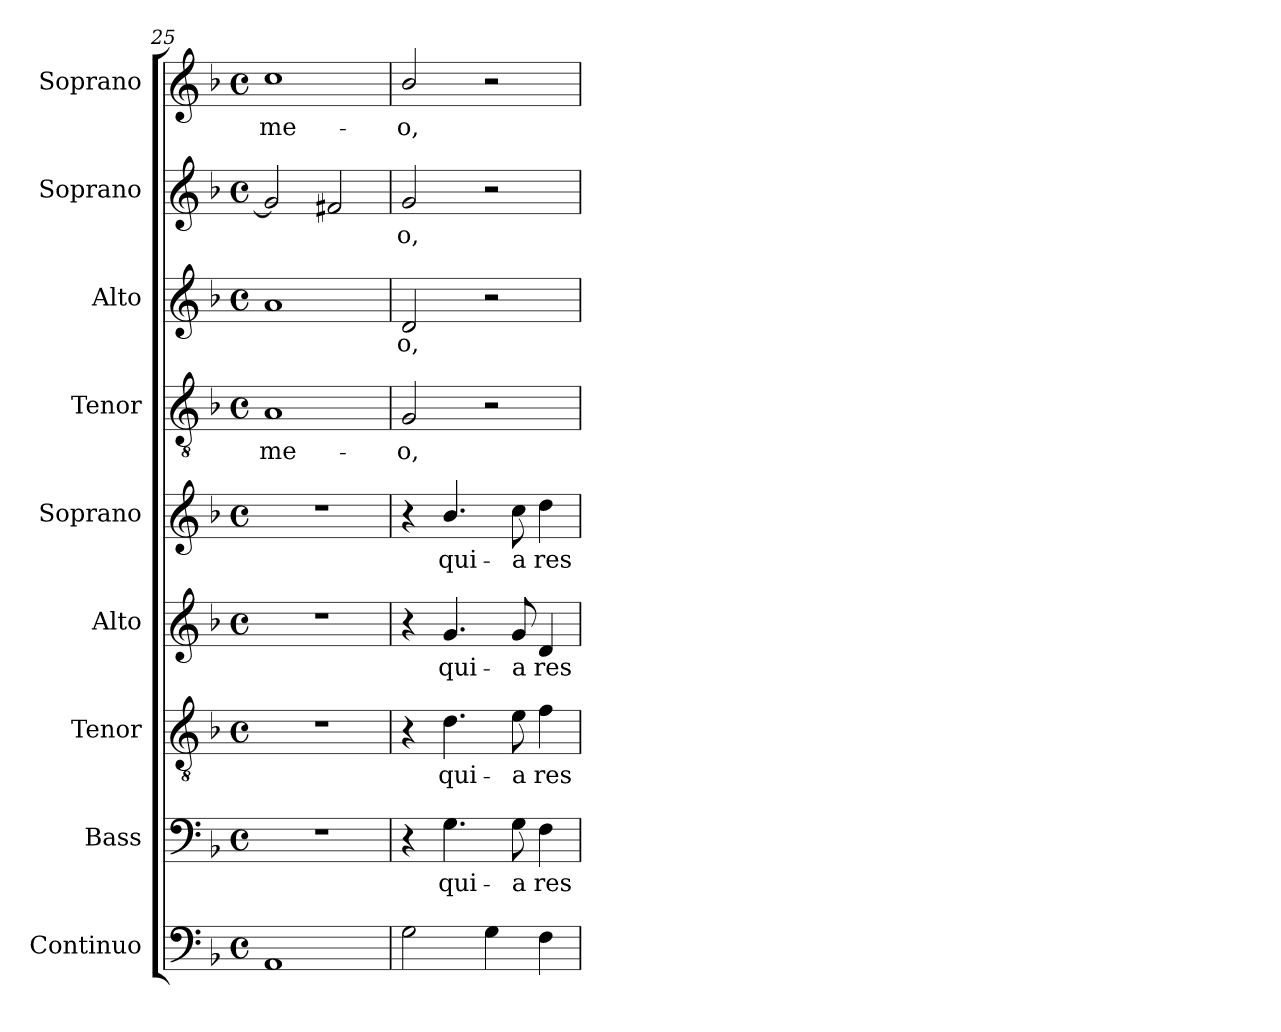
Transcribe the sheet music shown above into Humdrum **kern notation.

**kern	**kern	**text	**kern	**text	**kern	**text	**kern	**text	**kern	**text	**kern	**text	**kern	**text	**kern	**text
*part9	*part8	*part8	*part7	*part7	*part6	*part6	*part5	*part5	*part4	*part4	*part3	*part3	*part2	*part2	*part1	*part1
*staff9	*staff8	*staff8	*staff7	*staff7	*staff6	*staff6	*staff5	*staff5	*staff4	*staff4	*staff3	*staff3	*staff2	*staff2	*staff1	*staff1
*I"Continuo	*I"Bass	*	*I"Tenor	*	*I"Alto	*	*I"Soprano	*	*I"Tenor	*	*I"Alto	*	*I"Soprano	*	*I"Soprano	*
*I'Cont.	*I'B.	*	*I'T.	*	*I'A.	*	*I'S.	*	*I'T.	*	*I'A.	*	*I'S.	*	*I'S.	*
*clefF4	*clefF4	*	*clefGv2	*	*clefG2	*	*clefG2	*	*clefGv2	*	*clefG2	*	*clefG2	*	*clefG2	*
*	*	*	*ITrd7c12	*	*	*	*	*	*ITrd7c12	*	*	*	*	*	*	*
*k[b-]	*k[b-]	*	*k[b-]	*	*k[b-]	*	*k[b-]	*	*k[b-]	*	*k[b-]	*	*k[b-]	*	*k[b-]	*
*F:	*F:	*	*F:	*	*F:	*	*F:	*	*F:	*	*F:	*	*F:	*	*F:	*
*M4/4	*M4/4	*	*M4/4	*	*M4/4	*	*M4/4	*	*M4/4	*	*M4/4	*	*M4/4	*	*M4/4	*
*met(c)	*met(c)	*	*met(c)	*	*met(c)	*	*met(c)	*	*met(c)	*	*met(c)	*	*met(c)	*	*met(c)	*
=25	=25	=25	=25	=25	=25	=25	=25	=25	=25	=25	=25	=25	=25	=25	=25	=25
!	!	!	!	!	!	!	!	!	!	!LO:LY:b:color=#000000	!	!	!	!	!	!
!	!	!	!	!	!	!	!	!	!	!	!	!	!	!	!	!LO:LY:b:color=#000000
1AAi	1r	.	1r	.	1r	.	1r	.	1AAi	me-	1ai	.	2gi/]	.	1cci	me-
.	.	.	.	.	.	.	.	.	.	.	.	.	2f#Xi/	.	.	.
!!LO:LB:g=z
=26	=26	=26	=26	=26	=26	=26	=26	=26	=26	=26	=26	=26	=26	=26	=26	=26
!	!	!	!	!	!	!	!	!	!	!LO:LY:b:color=#000000	!	!	!	!	!	!
!	!	!	!	!	!	!	!	!	!	!	!	!LO:LY:b:color=#000000	!	!	!	!
!	!	!	!	!	!	!	!	!	!	!	!	!	!	!LO:LY:b:color=#000000	!	!
!	!	!	!	!	!	!	!	!	!	!	!	!	!	!	!	!LO:LY:b:color=#000000
2Gi\	4r	.	4r	.	4r	.	4r	.	2GGi/	-o,	2di/	-o,	2gi/	-o,	2b-i/	-o,
!	!	!LO:LY:b:color=#000000	!	!	!	!	!	!	!	!	!	!	!	!	!	!
!	!	!	!	!LO:LY:b:color=#000000	!	!	!	!	!	!	!	!	!	!	!	!
!	!	!	!	!	!	!LO:LY:b:color=#000000	!	!	!	!	!	!	!	!	!	!
!	!	!	!	!	!	!	!	!LO:LY:b:color=#000000	!	!	!	!	!	!	!	!
.	4.Gi\	qui-	4.Di\	qui-	4.gi/	qui-	4.b-i/	qui-	.	.	.	.	.	.	.	.
4Gi\	.	.	.	.	.	.	.	.	2r	.	2r	.	2r	.	2r	.
!	!	!LO:LY:b:color=#000000	!	!	!	!	!	!	!	!	!	!	!	!	!	!
!	!	!	!	!LO:LY:b:color=#000000	!	!	!	!	!	!	!	!	!	!	!	!
!	!	!	!	!	!	!LO:LY:b:color=#000000	!	!	!	!	!	!	!	!	!	!
!	!	!	!	!	!	!	!	!LO:LY:b:color=#000000	!	!	!	!	!	!	!	!
.	8Gi\	-a	8Ei\	-a	8gi/	-a	8cci\	-a	.	.	.	.	.	.	.	.
!	!	!LO:LY:b:color=#000000	!	!	!	!	!	!	!	!	!	!	!	!	!	!
!	!	!	!	!LO:LY:b:color=#000000	!	!	!	!	!	!	!	!	!	!	!	!
!	!	!	!	!	!	!LO:LY:b:color=#000000	!	!	!	!	!	!	!	!	!	!
!	!	!	!	!	!	!	!	!LO:LY:b:color=#000000	!	!	!	!	!	!	!	!
4Fi\	4Fi\	res-	4Fi\	res-	4di/	res-	4ddi\	res-	.	.	.	.	.	.	.	.
=	=	=	=	=	=	=	=	=	=	=	=	=	=	=	=	=
*-	*-	*-	*-	*-	*-	*-	*-	*-	*-	*-	*-	*-	*-	*-	*-	*-
